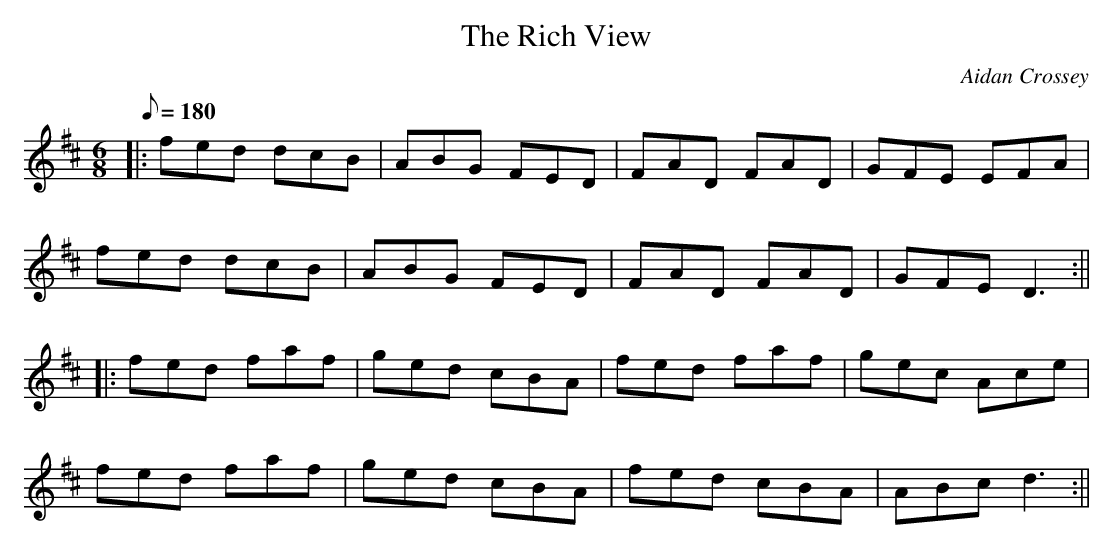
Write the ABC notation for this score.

X:1
T:The Rich View
M:6/8
L:1/8
Q:180
C:Aidan Crossey
K:D
|:fed dcB|ABG FED|FAD FAD|GFE EFA|
fed dcB|ABG FED|FAD FAD|GFE D3:||
|:fed faf|ged cBA|fed faf|gec Ace|
fed faf|ged cBA|fed cBA|ABc d3:||
